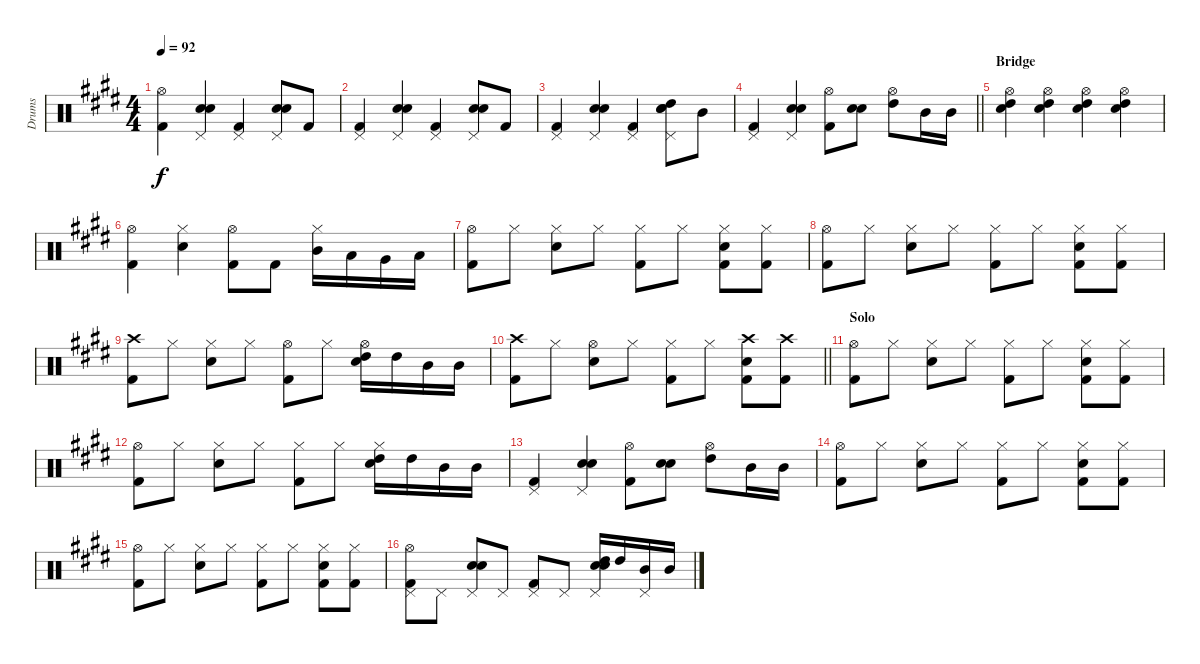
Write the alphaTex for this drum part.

\track ("Drums" "Drums") {instrument percussion}
\staff {score}
\articulation defaults
\ts (4 4)
\tempo 92
\clef neutral
\ks e
("Hi-Hat (open)" "Kick (hit) 2").4{dy f} ("Snare (hit) 2" "Electric Snare (hit)" "Pedal Hi-Hat (hit)").4 ("Kick (hit) 2" "Pedal Hi-Hat (hit)").4 ("Snare (hit) 2" "Electric Snare (hit)" "Pedal Hi-Hat (hit)").8 "Kick (hit) 2".8 |
("Kick (hit) 2" "Pedal Hi-Hat (hit)").4 ("Snare (hit) 2" "Electric Snare (hit)" "Pedal Hi-Hat (hit)").4 ("Kick (hit) 2" "Pedal Hi-Hat (hit)").4 ("Snare (hit) 2" "Electric Snare (hit)" "Pedal Hi-Hat (hit)").8 "Kick (hit) 2".8 |
("Kick (hit) 2" "Pedal Hi-Hat (hit)").4 ("Snare (hit) 2" "Electric Snare (hit)" "Pedal Hi-Hat (hit)").4 ("Kick (hit) 2" "Pedal Hi-Hat (hit)").4 ("Snare (hit) 2" "Electric Snare (hit)" "High Tom (hit)" "Pedal Hi-Hat (hit)").8 "Mid Tom (hit)".8 |
\barLineRight lightlight
("Kick (hit) 2" "Pedal Hi-Hat (hit)").4 ("Snare (hit) 2" "Electric Snare (hit)" "Pedal Hi-Hat (hit)").4 ("Hi-Hat (open)" "Kick (hit) 2").8 ("Snare (hit) 2" "Electric Snare (hit)").8 ("Hi-Hat (open)" "High Tom (hit)").8 "Mid Tom (hit)".16 "Mid Tom (hit)".16 |
\section ("" "Bridge")
("Hi-Hat (open)" "Snare (hit) 2" "High Tom (hit)").4 ("Hi-Hat (open)" "Snare (hit) 2" "High Tom (hit)").4 ("Hi-Hat (open)" "Snare (hit) 2" "High Tom (hit)").4 ("Hi-Hat (open)" "Snare (hit) 2" "High Tom (hit)").4 |
("Hi-Hat (open)" "Kick (hit) 2").4 ("Hi-Hat (closed)" "Snare (hit) 2").4 ("Hi-Hat (open)" "Kick (hit) 2").8 "Kick (hit) 2".8 ("Hi-Hat (closed)" "Mid Tom (hit)").16 "Low Tom (hit)".16 "Very Low Tom (hit)".16 "Low Floor Tom (hit)".16 |
("Hi-Hat (open)" "Kick (hit) 2").8 "Hi-Hat (closed)".8 ("Hi-Hat (closed)" "Snare (hit) 2").8 "Hi-Hat (closed)".8 ("Hi-Hat (closed)" "Kick (hit) 2").8 "Hi-Hat (closed)".8 ("Hi-Hat (closed)" "Snare (hit) 2" "Kick (hit) 2").8 ("Hi-Hat (closed)" "Kick (hit) 2").8 |
("Hi-Hat (open)" "Kick (hit) 2").8 "Hi-Hat (closed)".8 ("Hi-Hat (closed)" "Snare (hit) 2").8 "Hi-Hat (closed)".8 ("Hi-Hat (closed)" "Kick (hit) 2").8 "Hi-Hat (closed)".8 ("Hi-Hat (closed)" "Snare (hit) 2" "Kick (hit) 2").8 ("Hi-Hat (closed)" "Kick (hit) 2").8 |
("Crash high (hit)" "Kick (hit) 2").8 "Hi-Hat (closed)".8 ("Hi-Hat (closed)" "Snare (hit) 2").8 "Hi-Hat (closed)".8 ("Hi-Hat (open)" "Kick (hit) 2").8 "Hi-Hat (closed)".8 ("Hi-Hat (open)" "Snare (hit) 2" "High Tom (hit)").16 "High Tom (hit)".16 "Mid Tom (hit)".16 "Mid Tom (hit)".16 |
\barLineRight lightlight
("Crash high (hit)" "Kick (hit) 2").8 "Hi-Hat (closed)".8 ("Hi-Hat (open)" "Snare (hit) 2").8 "Hi-Hat (closed)".8 ("Hi-Hat (closed)" "Kick (hit) 2").8 "Hi-Hat (closed)".8 ("Crash high (hit)" "Snare (hit) 2" "Kick (hit) 2").8 ("Crash high (hit)" "Kick (hit) 2").8 |
\section ("" "Solo")
("Hi-Hat (open)" "Kick (hit) 2").8 "Hi-Hat (closed)".8 ("Hi-Hat (closed)" "Snare (hit) 2").8 "Hi-Hat (closed)".8 ("Hi-Hat (closed)" "Kick (hit) 2").8 "Hi-Hat (closed)".8 ("Hi-Hat (closed)" "Snare (hit) 2" "Kick (hit) 2").8 ("Hi-Hat (closed)" "Kick (hit) 2").8 |
("Hi-Hat (open)" "Kick (hit) 2").8 "Hi-Hat (closed)".8 ("Hi-Hat (closed)" "Snare (hit) 2").8 "Hi-Hat (closed)".8 ("Hi-Hat (closed)" "Kick (hit) 2").8 "Hi-Hat (closed)".8 ("Hi-Hat (closed)" "Snare (hit) 2" "High Tom (hit)").16 "High Tom (hit)".16 "Mid Tom (hit)".16 "Mid Tom (hit)".16 |
("Kick (hit) 2" "Pedal Hi-Hat (hit)").4 ("Snare (hit) 2" "Electric Snare (hit)" "Pedal Hi-Hat (hit)").4 ("Hi-Hat (open)" "Kick (hit) 2").8 ("Snare (hit) 2" "Electric Snare (hit)").8 ("Hi-Hat (open)" "High Tom (hit)").8 "Mid Tom (hit)".16 "Mid Tom (hit)".16 |
("Hi-Hat (open)" "Kick (hit) 2").8 "Hi-Hat (closed)".8 ("Hi-Hat (closed)" "Snare (hit) 2").8 "Hi-Hat (closed)".8 ("Hi-Hat (closed)" "Kick (hit) 2").8 "Hi-Hat (closed)".8 ("Hi-Hat (closed)" "Snare (hit) 2" "Kick (hit) 2").8 ("Hi-Hat (closed)" "Kick (hit) 2").8 |
("Hi-Hat (open)" "Kick (hit) 2").8 "Hi-Hat (closed)".8 ("Hi-Hat (closed)" "Snare (hit) 2").8 "Hi-Hat (closed)".8 ("Hi-Hat (closed)" "Kick (hit) 2").8 "Hi-Hat (closed)".8 ("Hi-Hat (closed)" "Snare (hit) 2" "Kick (hit) 2").8 ("Hi-Hat (closed)" "Kick (hit) 2").8 |
("Hi-Hat (open)" "Kick (hit) 2" "Pedal Hi-Hat (hit)").8 "Pedal Hi-Hat (hit)".8 ("Snare (hit) 2" "Electric Snare (hit)" "Pedal Hi-Hat (hit)").8 "Pedal Hi-Hat (hit)".8 ("Kick (hit) 2" "Pedal Hi-Hat (hit)").8 "Pedal Hi-Hat (hit)".8 ("Snare (hit) 2" "Electric Snare (hit)" "High Tom (hit)" "Pedal Hi-Hat (hit)").16 "High Tom (hit)".16 ("Mid Tom (hit)" "Pedal Hi-Hat (hit)").16 "Mid Tom (hit)".16
